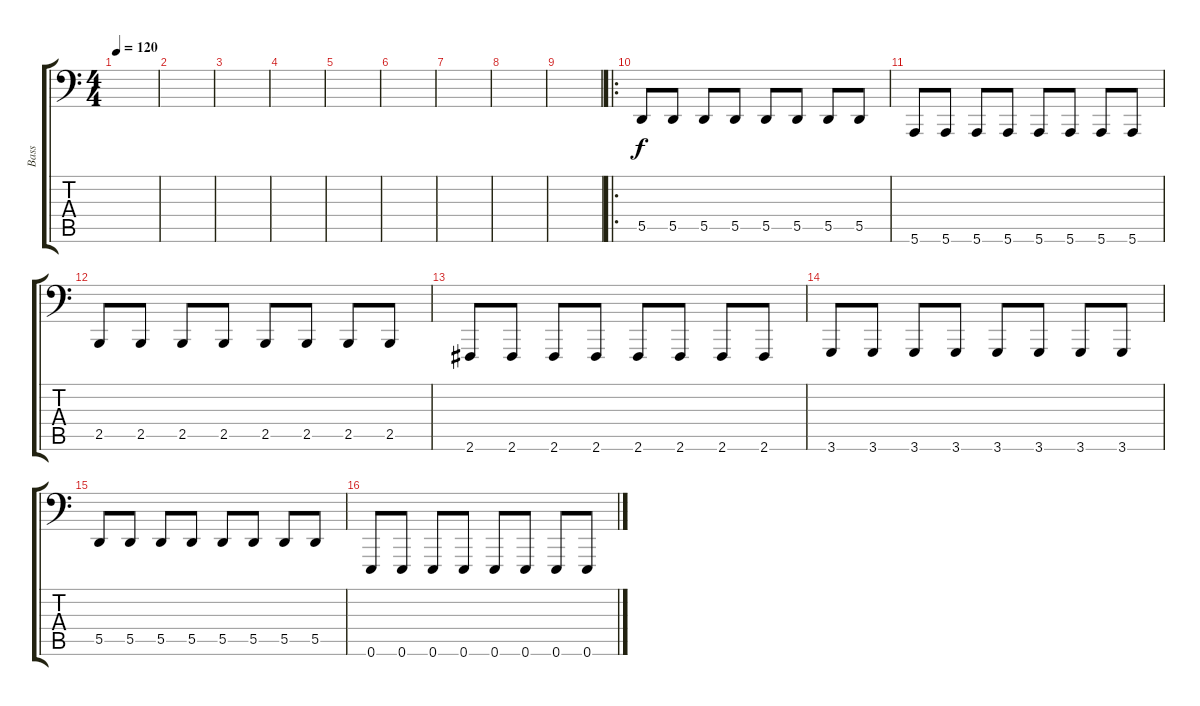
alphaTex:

\track ("Bass" "Bass") {instrument lead8bassandlead}
\staff {score tabs}
\tuning (E3 B2 G2 D2 A1 E1) {hide}
\ts (4 4)
\tempo 120
\clef f4
\ks c
|
|
|
|
|
|
|
|
|
\ro
5.5.8 5.5.8 5.5.8 5.5.8 5.5.8 5.5.8 5.5.8 5.5.8 |
5.6.8 5.6.8 5.6.8 5.6.8 5.6.8 5.6.8 5.6.8 5.6.8 |
2.5.8 2.5.8 2.5.8 2.5.8 2.5.8 2.5.8 2.5.8 2.5.8 |
2.6.8 2.6.8 2.6.8 2.6.8 2.6.8 2.6.8 2.6.8 2.6.8 |
3.6.8 3.6.8 3.6.8 3.6.8 3.6.8 3.6.8 3.6.8 3.6.8 |
5.5.8 5.5.8 5.5.8 5.5.8 5.5.8 5.5.8 5.5.8 5.5.8 |
0.6.8 0.6.8 0.6.8 0.6.8 0.6.8 0.6.8 0.6.8 0.6.8
